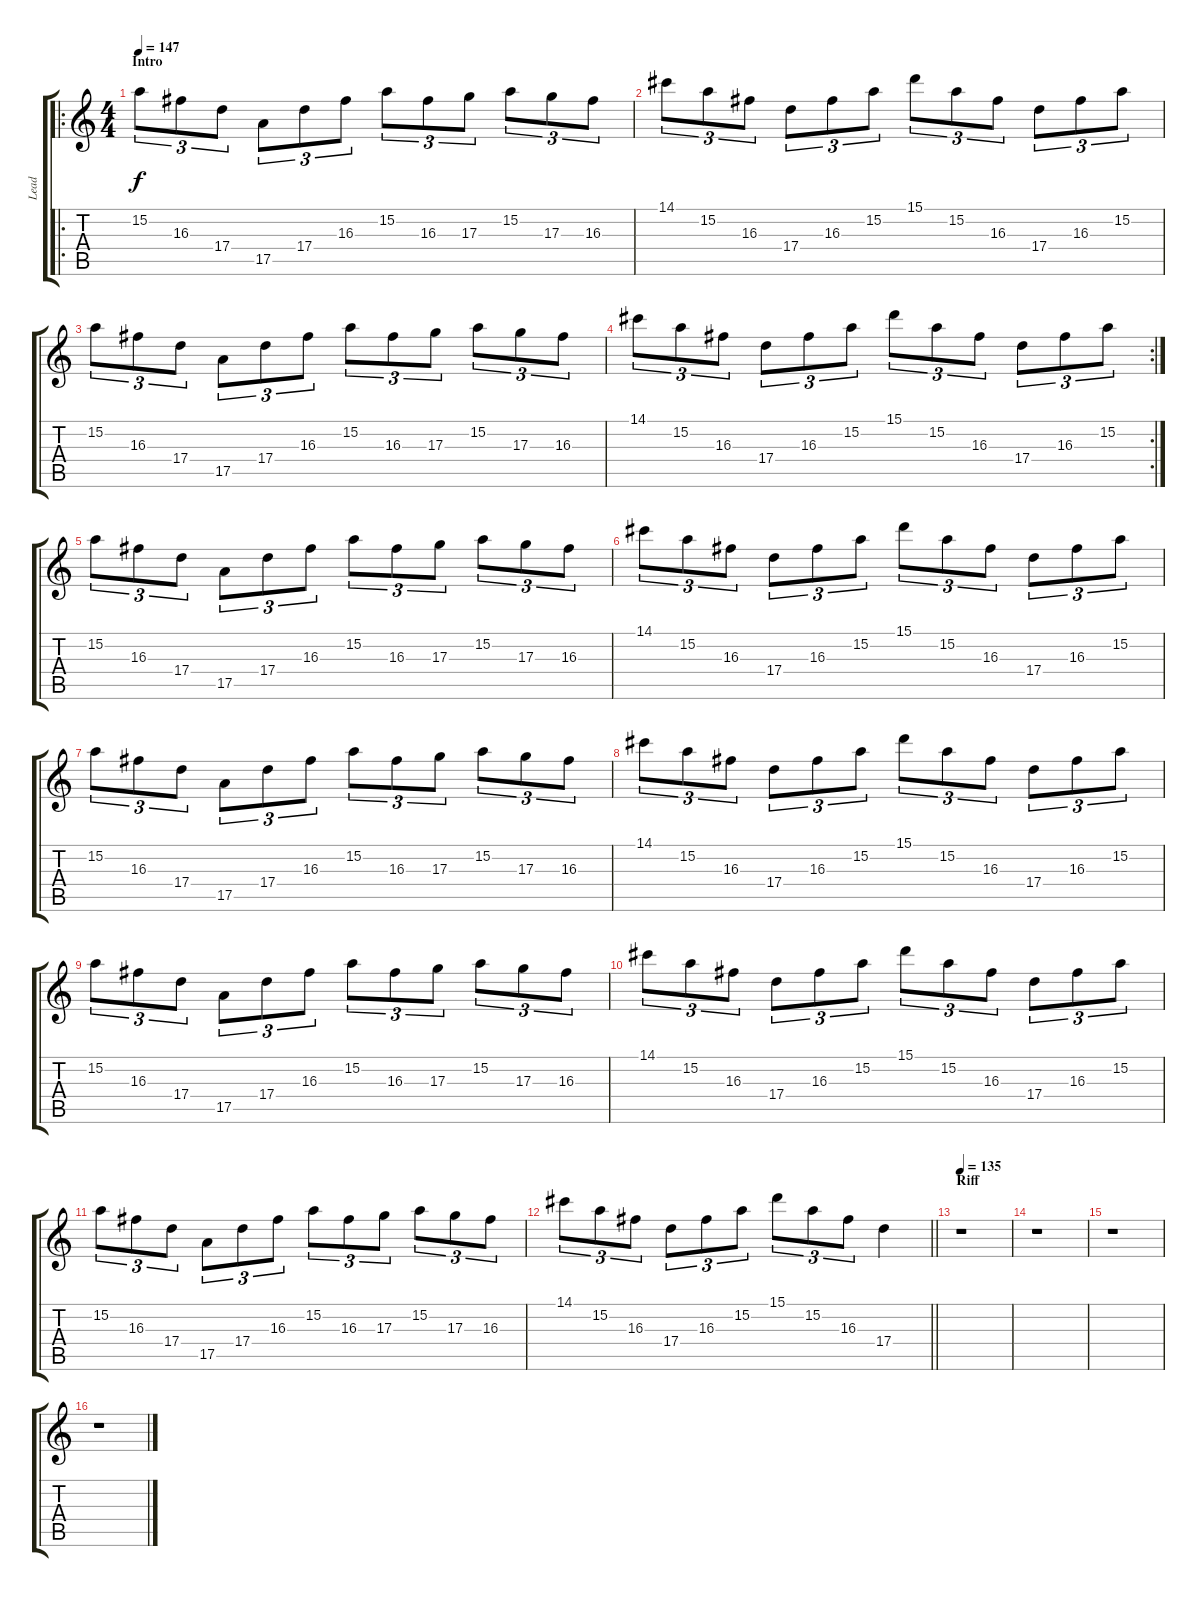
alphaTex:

\track ("Lead" "Lead") {instrument distortionguitar}
\staff {score tabs}
\tuning (B3 Gb3 D3 A2 E2 B1) {hide}
\ro
\ts (4 4)
\section ("" "Intro")
\tempo 147
\clef g2
\ks c
15.2.8{tu (3 2) dy f instrument distortionguitar} 16.3.8{tu (3 2)} 17.4.8{tu (3 2)} 17.5.8{tu (3 2)} 17.4.8{tu (3 2)} 16.3.8{tu (3 2)} 15.2.8{tu (3 2)} 16.3.8{tu (3 2)} 17.3.8{tu (3 2)} 15.2.8{tu (3 2)} 17.3.8{tu (3 2)} 16.3.8{tu (3 2)} |
14.1.8{tu (3 2)} 15.2.8{tu (3 2)} 16.3.8{tu (3 2)} 17.4.8{tu (3 2)} 16.3.8{tu (3 2)} 15.2.8{tu (3 2)} 15.1.8{tu (3 2)} 15.2.8{tu (3 2)} 16.3.8{tu (3 2)} 17.4.8{tu (3 2)} 16.3.8{tu (3 2)} 15.2.8{tu (3 2)} |
15.2.8{tu (3 2)} 16.3.8{tu (3 2)} 17.4.8{tu (3 2)} 17.5.8{tu (3 2)} 17.4.8{tu (3 2)} 16.3.8{tu (3 2)} 15.2.8{tu (3 2)} 16.3.8{tu (3 2)} 17.3.8{tu (3 2)} 15.2.8{tu (3 2)} 17.3.8{tu (3 2)} 16.3.8{tu (3 2)} |
\rc 2
14.1.8{tu (3 2)} 15.2.8{tu (3 2)} 16.3.8{tu (3 2)} 17.4.8{tu (3 2)} 16.3.8{tu (3 2)} 15.2.8{tu (3 2)} 15.1.8{tu (3 2)} 15.2.8{tu (3 2)} 16.3.8{tu (3 2)} 17.4.8{tu (3 2)} 16.3.8{tu (3 2)} 15.2.8{tu (3 2)} |
15.2.8{tu (3 2)} 16.3.8{tu (3 2)} 17.4.8{tu (3 2)} 17.5.8{tu (3 2)} 17.4.8{tu (3 2)} 16.3.8{tu (3 2)} 15.2.8{tu (3 2)} 16.3.8{tu (3 2)} 17.3.8{tu (3 2)} 15.2.8{tu (3 2)} 17.3.8{tu (3 2)} 16.3.8{tu (3 2)} |
14.1.8{tu (3 2)} 15.2.8{tu (3 2)} 16.3.8{tu (3 2)} 17.4.8{tu (3 2)} 16.3.8{tu (3 2)} 15.2.8{tu (3 2)} 15.1.8{tu (3 2)} 15.2.8{tu (3 2)} 16.3.8{tu (3 2)} 17.4.8{tu (3 2)} 16.3.8{tu (3 2)} 15.2.8{tu (3 2)} |
15.2.8{tu (3 2)} 16.3.8{tu (3 2)} 17.4.8{tu (3 2)} 17.5.8{tu (3 2)} 17.4.8{tu (3 2)} 16.3.8{tu (3 2)} 15.2.8{tu (3 2)} 16.3.8{tu (3 2)} 17.3.8{tu (3 2)} 15.2.8{tu (3 2)} 17.3.8{tu (3 2)} 16.3.8{tu (3 2)} |
14.1.8{tu (3 2)} 15.2.8{tu (3 2)} 16.3.8{tu (3 2)} 17.4.8{tu (3 2)} 16.3.8{tu (3 2)} 15.2.8{tu (3 2)} 15.1.8{tu (3 2)} 15.2.8{tu (3 2)} 16.3.8{tu (3 2)} 17.4.8{tu (3 2)} 16.3.8{tu (3 2)} 15.2.8{tu (3 2)} |
15.2.8{tu (3 2)} 16.3.8{tu (3 2)} 17.4.8{tu (3 2)} 17.5.8{tu (3 2)} 17.4.8{tu (3 2)} 16.3.8{tu (3 2)} 15.2.8{tu (3 2)} 16.3.8{tu (3 2)} 17.3.8{tu (3 2)} 15.2.8{tu (3 2)} 17.3.8{tu (3 2)} 16.3.8{tu (3 2)} |
14.1.8{tu (3 2)} 15.2.8{tu (3 2)} 16.3.8{tu (3 2)} 17.4.8{tu (3 2)} 16.3.8{tu (3 2)} 15.2.8{tu (3 2)} 15.1.8{tu (3 2)} 15.2.8{tu (3 2)} 16.3.8{tu (3 2)} 17.4.8{tu (3 2)} 16.3.8{tu (3 2)} 15.2.8{tu (3 2)} |
15.2.8{tu (3 2)} 16.3.8{tu (3 2)} 17.4.8{tu (3 2)} 17.5.8{tu (3 2)} 17.4.8{tu (3 2)} 16.3.8{tu (3 2)} 15.2.8{tu (3 2)} 16.3.8{tu (3 2)} 17.3.8{tu (3 2)} 15.2.8{tu (3 2)} 17.3.8{tu (3 2)} 16.3.8{tu (3 2)} |
\barLineRight lightlight
14.1.8{tu (3 2)} 15.2.8{tu (3 2)} 16.3.8{tu (3 2)} 17.4.8{tu (3 2)} 16.3.8{tu (3 2)} 15.2.8{tu (3 2)} 15.1.8{tu (3 2)} 15.2.8{tu (3 2)} 16.3.8{tu (3 2)} 17.4.4 |
\section ("" "Riff")
\tempo 135
r.1 |
r.1 |
r.1 |
r.1
